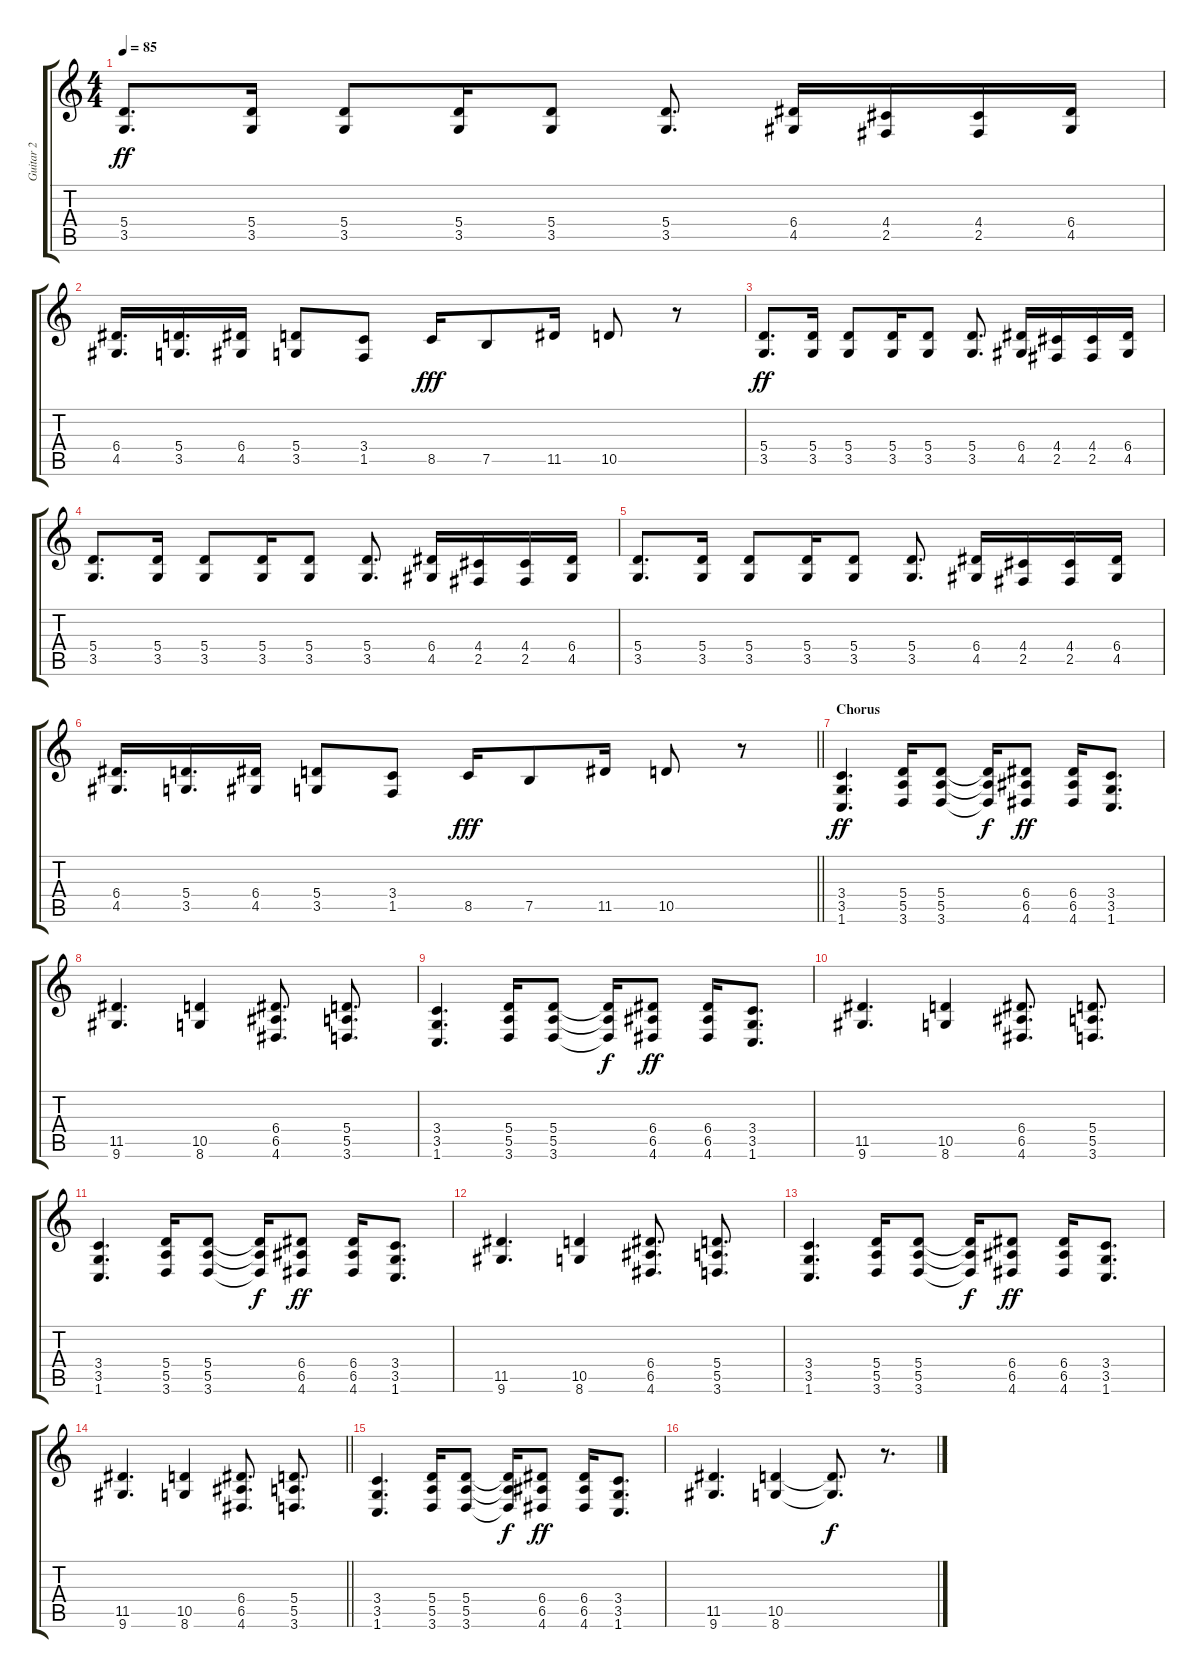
\track ("Guitar 2" "Guitar 2") {instrument overdrivenguitar}
\staff {score tabs}
\tuning (B3 Gb3 D3 A2 E2 B1) {hide}
\ts (4 4)
\tempo 85
\clef g2
\ks c
(5.4 3.5).8{d dy ff} (5.4 3.5).16 (5.4 3.5).8 (5.4 3.5).16 (5.4 3.5).8 (5.4 3.5).8{d} (6.4 4.5).16 (4.4 2.5).16 (4.4 2.5).16 (6.4 4.5).16 |
(6.4 4.5).16{d} (5.4 3.5).16{d} (6.4 4.5).16 (5.4 3.5).8 (3.4 1.5).8 8.5.16{dy fff} 7.5.8 11.5.16 10.5.8 r.8 |
(5.4 3.5).8{d dy ff} (5.4 3.5).16 (5.4 3.5).8 (5.4 3.5).16 (5.4 3.5).8 (5.4 3.5).8{d} (6.4 4.5).16 (4.4 2.5).16 (4.4 2.5).16 (6.4 4.5).16 |
(5.4 3.5).8{d} (5.4 3.5).16 (5.4 3.5).8 (5.4 3.5).16 (5.4 3.5).8 (5.4 3.5).8{d} (6.4 4.5).16 (4.4 2.5).16 (4.4 2.5).16 (6.4 4.5).16 |
(5.4 3.5).8{d} (5.4 3.5).16 (5.4 3.5).8 (5.4 3.5).16 (5.4 3.5).8 (5.4 3.5).8{d} (6.4 4.5).16 (4.4 2.5).16 (4.4 2.5).16 (6.4 4.5).16 |
\barLineRight lightlight
(6.4 4.5).16{d} (5.4 3.5).16{d} (6.4 4.5).16 (5.4 3.5).8 (3.4 1.5).8 8.5.16{dy fff} 7.5.8 11.5.16 10.5.8 r.8 |
\section ("" "Chorus")
(3.4 3.5 1.6).4{d dy ff} (5.4 5.5 3.6).16 (5.4 5.5 3.6).8 (5.4{t} 5.5{t} 3.6{t}).16{dy f} (6.4 6.5 4.6).8{dy ff} (6.4 6.5 4.6).16 (3.4 3.5 1.6).8{d} |
(11.5 9.6).4{d} (10.5 8.6).4 (6.4 6.5 4.6).8{d} (5.4 5.5 3.6).8{d} |
(3.4 3.5 1.6).4{d} (5.4 5.5 3.6).16 (5.4 5.5 3.6).8 (5.4{t} 5.5{t} 3.6{t}).16{dy f} (6.4 6.5 4.6).8{dy ff} (6.4 6.5 4.6).16 (3.4 3.5 1.6).8{d} |
(11.5 9.6).4{d} (10.5 8.6).4 (6.4 6.5 4.6).8{d} (5.4 5.5 3.6).8{d} |
(3.4 3.5 1.6).4{d} (5.4 5.5 3.6).16 (5.4 5.5 3.6).8 (5.4{t} 5.5{t} 3.6{t}).16{dy f} (6.4 6.5 4.6).8{dy ff} (6.4 6.5 4.6).16 (3.4 3.5 1.6).8{d} |
(11.5 9.6).4{d} (10.5 8.6).4 (6.4 6.5 4.6).8{d} (5.4 5.5 3.6).8{d} |
(3.4 3.5 1.6).4{d} (5.4 5.5 3.6).16 (5.4 5.5 3.6).8 (5.4{t} 5.5{t} 3.6{t}).16{dy f} (6.4 6.5 4.6).8{dy ff} (6.4 6.5 4.6).16 (3.4 3.5 1.6).8{d} |
\barLineRight lightlight
(11.5 9.6).4{d} (10.5 8.6).4 (6.4 6.5 4.6).8{d} (5.4 5.5 3.6).8{d} |
(3.4 3.5 1.6).4{d} (5.4 5.5 3.6).16 (5.4 5.5 3.6).8 (5.4{t} 5.5{t} 3.6{t}).16{dy f} (6.4 6.5 4.6).8{dy ff} (6.4 6.5 4.6).16 (3.4 3.5 1.6).8{d} |
(11.5 9.6).4{d} (10.5 8.6).4 (10.5{t} 8.6{t}).8{d dy f} r.8{d}
